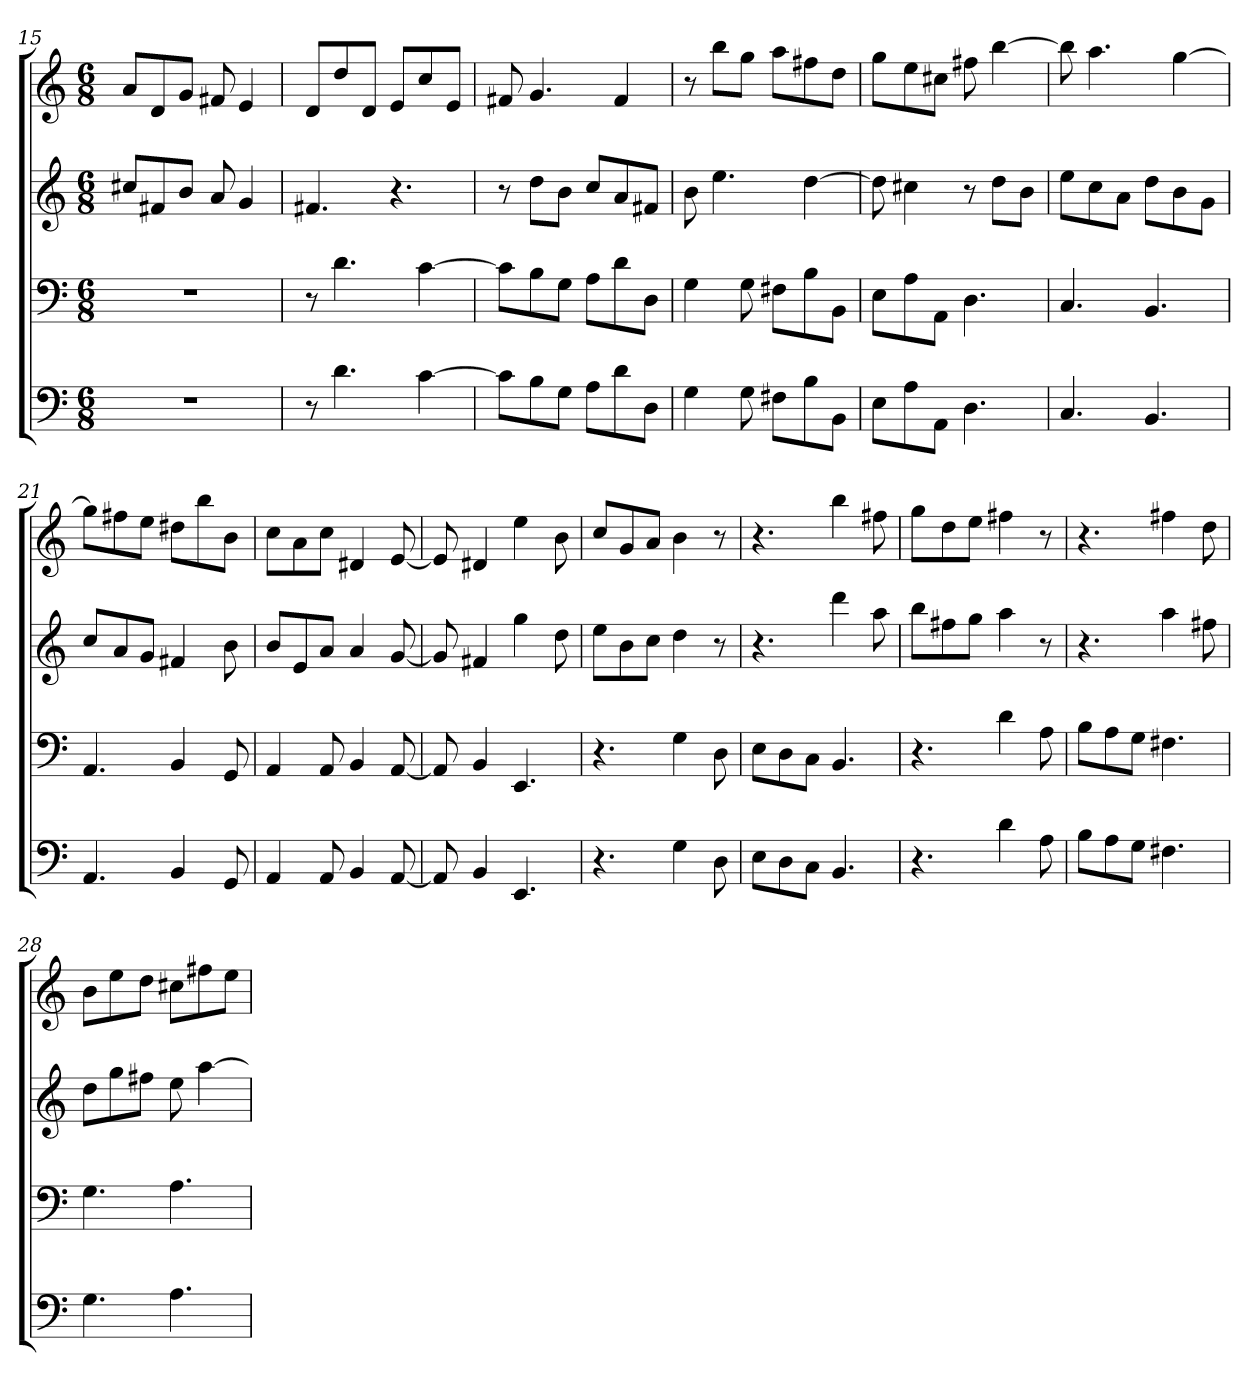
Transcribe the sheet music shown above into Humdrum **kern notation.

**kern	**kern	**kern	**kern
*part4	*part3	*part2	*part1
*staff4	*staff3	*staff2	*staff1
*k[]	*k[]	*k[]	*k[]
*C:	*C:	*C:	*C:
*M6/8	*M6/8	*M6/8	*M6/8
=15	=15	=15	=15
2.r	2.r	8cc#XL	8aL
.	.	8f#X	8d
.	.	8bJ	8gJ
.	.	8a	8f#X
.	.	4g	4e
=16	=16	=16	=16
8r	8r	4.f#X	8dL
4.d	4.d	.	8dd
.	.	.	8dJ
.	.	4.r	8eL
[4c	[4c	.	8cc
.	.	.	8eJ
=17	=17	=17	=17
8cL]	8cL]	8r	8f#X
8B	8B	8ddL	4.g
8GJ	8GJ	8bJ	.
8AL	8AL	8ccL	.
8d	8d	8a	4f#
8DJ	8DJ	8f#XJ	.
=18	=18	=18	=18
4G	4G	8b	8r
.	.	4.ee	8bbL
8G	8G	.	8ggJ
8F#XL	8F#XL	.	8aaL
8B	8B	[4dd	8ff#X
8BBJ	8BBJ	.	8ddJ
=19	=19	=19	=19
8EL	8EL	8dd]	8ggL
8A	8A	4cc#X	8ee
8AAJ	8AAJ	.	8cc#XJ
4.D	4.D	8r	8ff#X
.	.	8ddL	[4bb
.	.	8bJ	.
=20	=20	=20	=20
4.C	4.C	8eeL	8bb]
.	.	8cc	4.aa
.	.	8aJ	.
4.BB	4.BB	8ddL	.
.	.	8b	[4gg
.	.	8gJ	.
=21	=21	=21	=21
4.AA	4.AA	8ccL	8ggL]
.	.	8a	8ff#X
.	.	8gJ	8eeJ
4BB	4BB	4f#X	8dd#XL
.	.	.	8bb
8GG	8GG	8b	8bJ
=22	=22	=22	=22
4AA	4AA	8bL	8ccL
.	.	8e	8a
8AA	8AA	8aJ	8ccJ
4BB	4BB	4a	4d#X
[8AA	[8AA	[8g	[8e
=23	=23	=23	=23
8AA]	8AA]	8g]	8e]
4BB	4BB	4f#X	4d#X
4.EE	4.EE	4gg	4ee
.	.	8dd	8b
=24	=24	=24	=24
4.r	4.r	8eeL	8ccL
.	.	8b	8g
.	.	8ccJ	8aJ
4G	4G	4dd	4b
8D	8D	8r	8r
=25	=25	=25	=25
8EL	8EL	4.r	4.r
8D	8D	.	.
8CJ	8CJ	.	.
4.BB	4.BB	4ddd	4bb
.	.	8aa	8ff#X
=26	=26	=26	=26
4.r	4.r	8bbL	8ggL
.	.	8ff#X	8dd
.	.	8ggJ	8eeJ
4d	4d	4aa	4ff#X
8A	8A	8r	8r
=27	=27	=27	=27
8BL	8BL	4.r	4.r
8A	8A	.	.
8GJ	8GJ	.	.
4.F#X	4.F#X	4aa	4ff#X
.	.	8ff#X	8dd
=28	=28	=28	=28
4.G	4.G	8ddL	8bL
.	.	8gg	8ee
.	.	8ff#XJ	8ddJ
4.A	4.A	8ee	8cc#XL
.	.	[4aa	8ff#X
.	.	.	8eeJ
=	=	=	=
*-	*-	*-	*-
